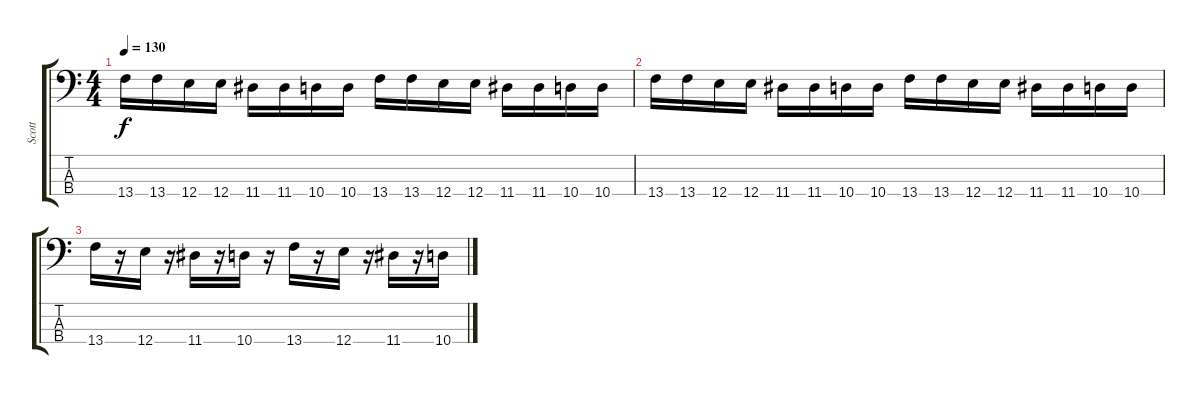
\track ("Scott" "Scott") {instrument electricbasspick}
\staff {score tabs}
\tuning (G2 D2 A1 E1) {hide}
\ts (4 4)
\tempo 130
\clef f4
\ks c
13.4.16{dy f} 13.4.16 12.4.16 12.4.16 11.4.16 11.4.16 10.4.16 10.4.16 13.4.16 13.4.16 12.4.16 12.4.16 11.4.16 11.4.16 10.4.16 10.4.16 |
13.4.16 13.4.16 12.4.16 12.4.16 11.4.16 11.4.16 10.4.16 10.4.16 13.4.16 13.4.16 12.4.16 12.4.16 11.4.16 11.4.16 10.4.16 10.4.16 |
13.4.16 r.16 12.4.16 r.16 11.4.16 r.16 10.4.16 r.16 13.4.16 r.16 12.4.16 r.16 11.4.16 r.16 10.4.16
